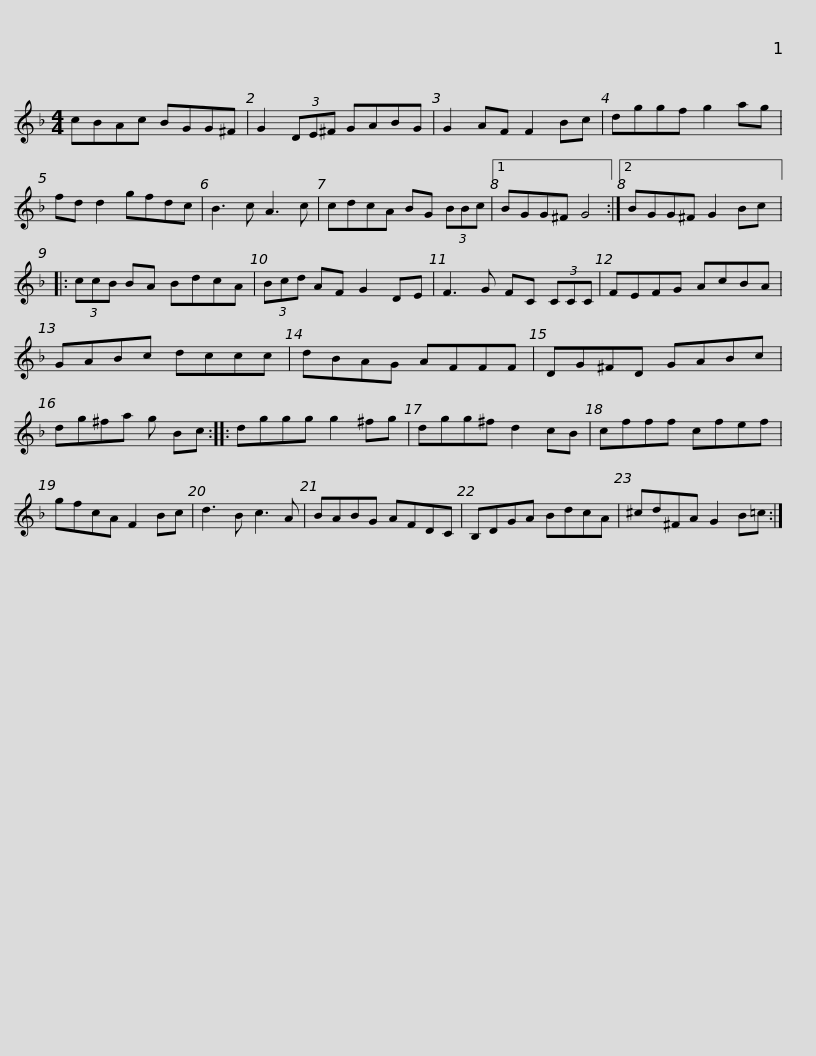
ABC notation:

X:1
L:1/8
M:4/4
I:linebreak $
K:F
V:1 treble
V:1
 cBAc BGG^F | G2 (3DE^F GABG | G2 AF F2 Bc | dggf g2 ag | fd d2 gfdc | %5
 B3 c A3 c |$ cdcA BG (3BBc |1 BGG^F G4 :|2 BGG^F G2 Bc |: (3ccB BA BdcA | %10
 (3Bcd AF G2 DE |$ F3 G FC (3CCC | FEFG AcBA | GABc dccc | dBAG AFFF | %15
 DG^FD GABc |$ dg^fa g Bc :: dggg g2 ^fg | dgg^f d2 cB | cfff cfef | %20
 gfcA F2 Bc | d3 B c3 A |$ BABG AFDC | B,DGA BdcA | ^cd^FA G2 B=c :| %25
